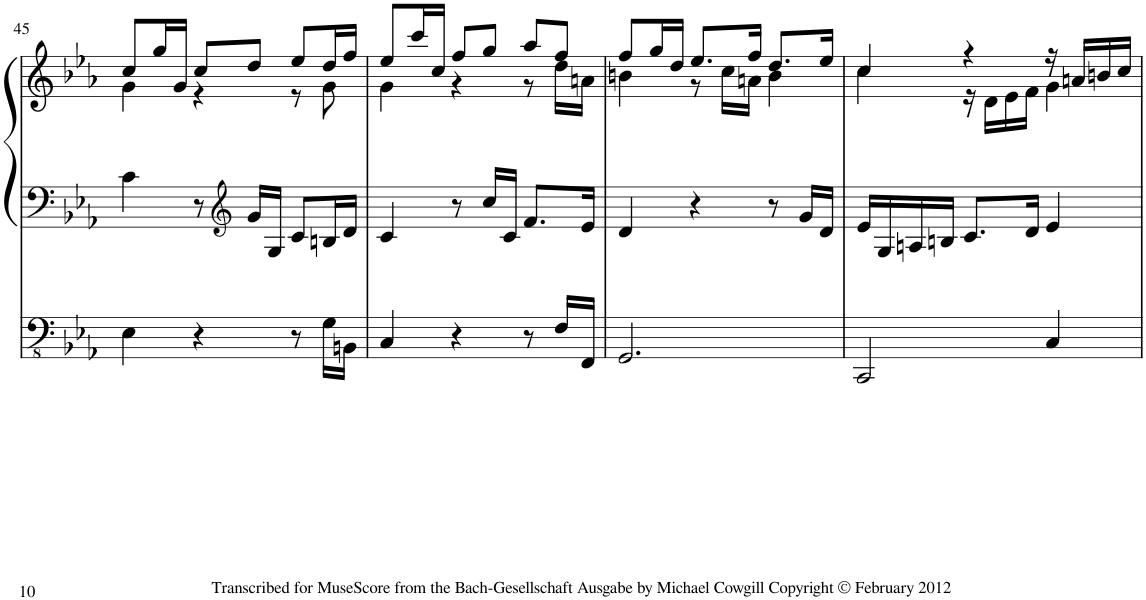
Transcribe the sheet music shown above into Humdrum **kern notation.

**kern	**kern	**kern
*part1	*part1	*part1
*staff3	*staff2	*staff1
*I"Organ	*	*
!!LO:PB:g=z
*clefFv4	*clefF4	*clefG2
*k[b-e-a-]	*k[b-e-a-]	*k[b-e-a-]
*M3/4	*M3/4	*M3/4
=45	=45	=45
*	*	*^
4EE-\	4c\	8cc/L	4g\
.	.	16gg/L	.
.	.	16g/JJ	.
4r	8r	8cc/L	4r
*	*clefG2	*	*
.	16g/LL	8dd/J	.
.	16G/JJ	.	.
8r	8c/L	8ee-/L	8r
16GG\LL	16Bn/L	16dd/L	8g\
16BBBn\JJ	16d/JJ	16ff/JJ	.
=46	=46	=46	=46
4CC/	4c/	8ee-/L	4g\
.	.	16ccc/L	.
.	.	16cc/JJ	.
4r	8r	8ff/L	4r
.	16cc/LL	8gg/J	.
.	16c/JJ	.	.
8r	8.f/L	8aa-/L	8r
16FF/LL	.	8ff/J	16dd\LL
16FFF/JJ	16e-/Jk	.	16an\JJ
=47	=47	=47	=47
2.GGG/	4d/	8ff/L	4bn\
.	.	16gg/L	.
.	.	16dd/JJ	.
.	4r	8.ee-/L	8r
.	.	.	16cc\LL
.	.	16ff/Jk	16an\JJ
.	8r	8.dd/L	4b\
.	16g/LL	.	.
.	16d/JJ	16ee-/Jk	.
=48	=48	=48	=48
2CCC/	16e-/LL	4cc/	4cc\
.	16G/	.	.
.	16An/	.	.
.	16Bn/JJ	.	.
.	8.c/L	4r	16r
.	.	.	16d\LL
.	.	.	16e-\
.	16d/Jk	.	16f\JJ
4CC/	4e-/	16r	4g\
.	.	16an/LL	.
.	.	16bn/	.
.	.	16cc/JJ	.
*	*	*v	*v
=	=	=
*-	*-	*-
